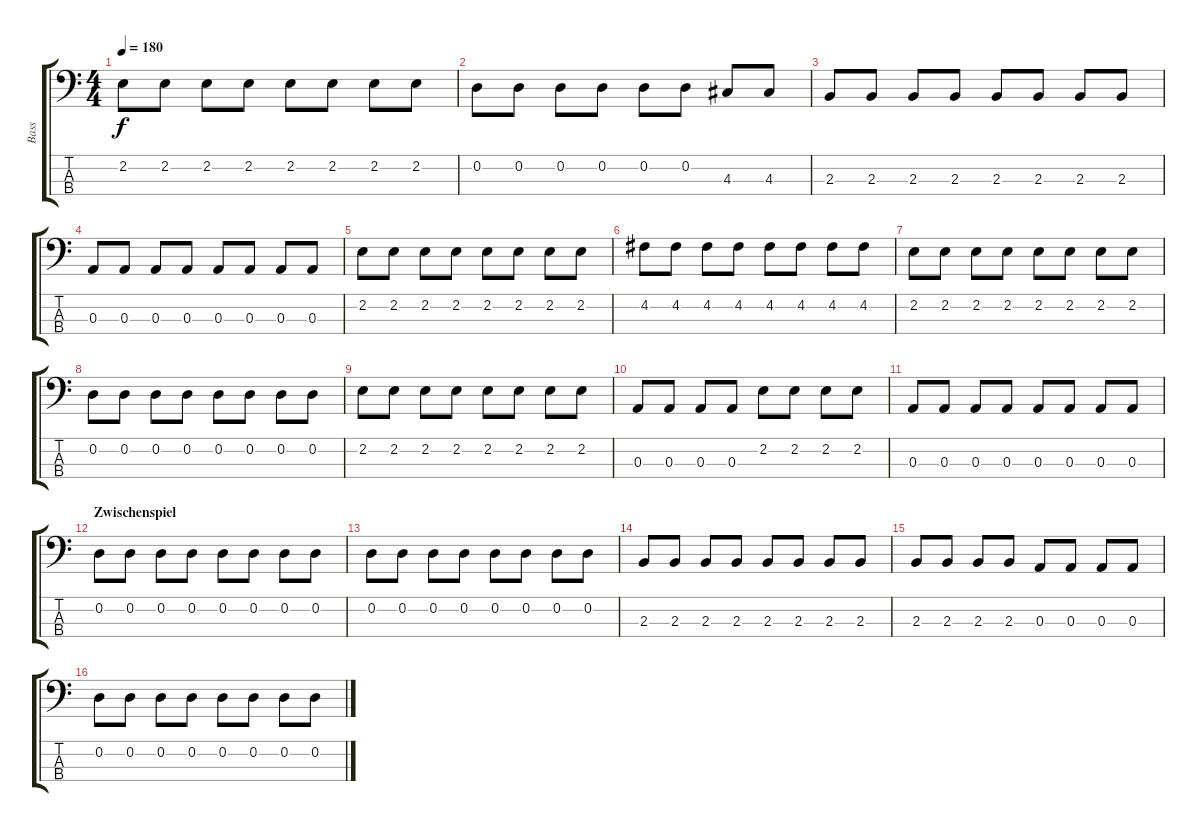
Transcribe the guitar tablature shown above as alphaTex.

\track ("Bass" "Bass") {instrument electricbassfinger}
\staff {score tabs}
\tuning (G2 D2 A1 E1) {hide}
\ts (4 4)
\tempo 180
\clef f4
\ks c
2.2.8{dy f} 2.2.8 2.2.8 2.2.8 2.2.8 2.2.8 2.2.8 2.2.8 |
0.2.8 0.2.8 0.2.8 0.2.8 0.2.8 0.2.8 4.3.8 4.3.8 |
2.3.8 2.3.8 2.3.8 2.3.8 2.3.8 2.3.8 2.3.8 2.3.8 |
0.3.8 0.3.8 0.3.8 0.3.8 0.3.8 0.3.8 0.3.8 0.3.8 |
2.2.8 2.2.8 2.2.8 2.2.8 2.2.8 2.2.8 2.2.8 2.2.8 |
4.2.8 4.2.8 4.2.8 4.2.8 4.2.8 4.2.8 4.2.8 4.2.8 |
2.2.8 2.2.8 2.2.8 2.2.8 2.2.8 2.2.8 2.2.8 2.2.8 |
0.2.8 0.2.8 0.2.8 0.2.8 0.2.8 0.2.8 0.2.8 0.2.8 |
2.2.8 2.2.8 2.2.8 2.2.8 2.2.8 2.2.8 2.2.8 2.2.8 |
0.3.8 0.3.8 0.3.8 0.3.8 2.2.8 2.2.8 2.2.8 2.2.8 |
0.3.8 0.3.8 0.3.8 0.3.8 0.3.8 0.3.8 0.3.8 0.3.8 |
\section ("" "Zwischenspiel")
0.2.8 0.2.8 0.2.8 0.2.8 0.2.8 0.2.8 0.2.8 0.2.8 |
0.2.8 0.2.8 0.2.8 0.2.8 0.2.8 0.2.8 0.2.8 0.2.8 |
2.3.8 2.3.8 2.3.8 2.3.8 2.3.8 2.3.8 2.3.8 2.3.8 |
2.3.8 2.3.8 2.3.8 2.3.8 0.3.8 0.3.8 0.3.8 0.3.8 |
0.2.8 0.2.8 0.2.8 0.2.8 0.2.8 0.2.8 0.2.8 0.2.8
